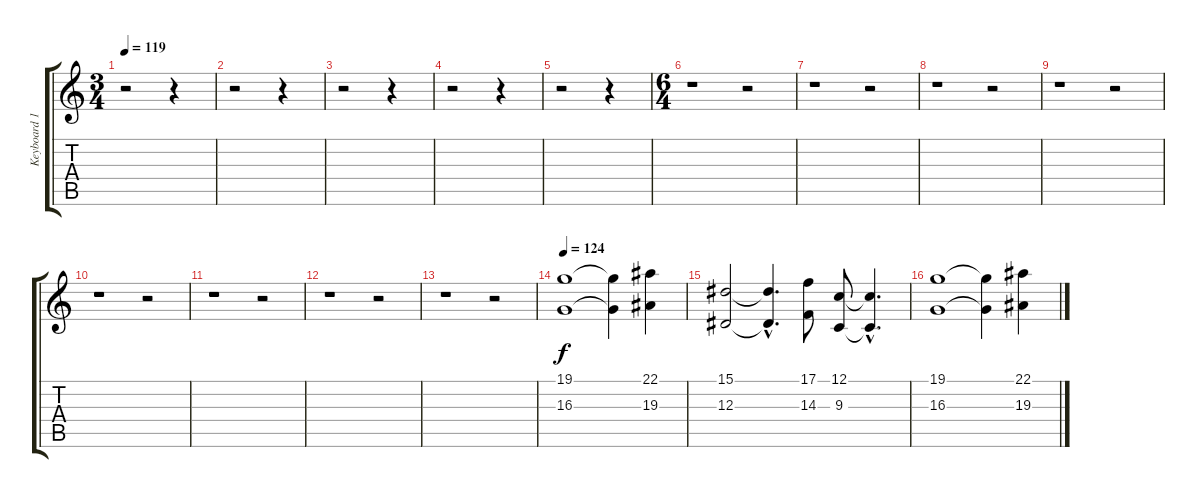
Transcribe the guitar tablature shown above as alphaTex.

\track ("Keyboard 1" "Keyboard 1") {instrument stringensemble1}
\staff {score tabs}
\tuning (C4 G3 Eb3 Bb2 F2 C2) {hide}
\ts (3 4)
\tempo 119
\clef g2
\ks c
r.2{dy f} r.4 |
r.2 r.4 |
r.2 r.4 |
r.2 r.4 |
r.2 r.4 |
\ts (6 4)
\section ("" "")
r.1 r.2 |
r.1 r.2 |
r.1 r.2 |
r.1 r.2 |
r.1 r.2 |
r.1 r.2 |
r.1 r.2 |
r.1 r.2 |
\section ("" "")
\tempo 124
(19.1 16.3).1 (19.1{t} 16.3{t}).4 (22.1 19.3).4 |
(15.1 12.3).2 (15.1{hac t} 12.3{hac t}).4{d} (17.1 14.3).8 (12.1 9.3).8 (12.1{hac t} 9.3{hac t}).4{d} |
(19.1 16.3).1 (19.1{t} 16.3{t}).4 (22.1 19.3).4
